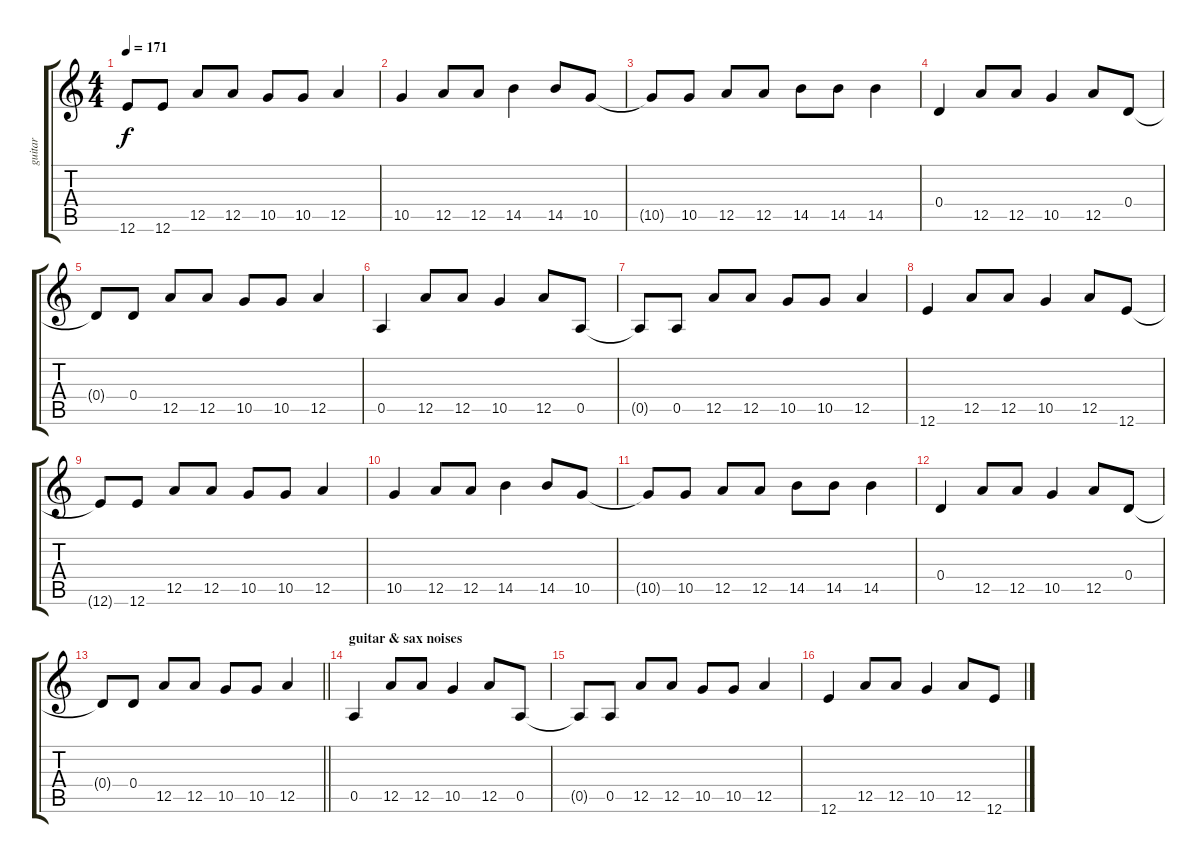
\track ("guitar " "guitar ") {instrument electricguitarjazz}
\staff {score tabs}
\tuning (E4 B3 G3 D3 A2 E2) {hide}
\ts (4 4)
\tempo 171
\clef g2
\ks c
12.6{t}.8{dy f} 12.6.8 12.5.8 12.5.8 10.5.8 10.5.8 12.5.4 |
10.5.4 12.5.8 12.5.8 14.5.4 14.5.8 10.5.8 |
10.5{t}.8 10.5.8 12.5.8 12.5.8 14.5.8 14.5.8 14.5.4 |
0.4.4 12.5.8 12.5.8 10.5.4 12.5.8 0.4.8 |
0.4{t}.8 0.4.8 12.5.8 12.5.8 10.5.8 10.5.8 12.5.4 |
0.5.4 12.5.8 12.5.8 10.5.4 12.5.8 0.5.8 |
0.5{t}.8 0.5.8 12.5.8 12.5.8 10.5.8 10.5.8 12.5.4 |
12.6.4 12.5.8 12.5.8 10.5.4 12.5.8 12.6.8 |
12.6{t}.8 12.6.8 12.5.8 12.5.8 10.5.8 10.5.8 12.5.4 |
10.5.4 12.5.8 12.5.8 14.5.4 14.5.8 10.5.8 |
10.5{t}.8 10.5.8 12.5.8 12.5.8 14.5.8 14.5.8 14.5.4 |
0.4.4 12.5.8 12.5.8 10.5.4 12.5.8 0.4.8 |
\barLineRight lightlight
0.4{t}.8 0.4.8 12.5.8 12.5.8 10.5.8 10.5.8 12.5.4 |
\section ("" "guitar & sax noises")
0.5.4 12.5.8 12.5.8 10.5.4 12.5.8 0.5.8 |
0.5{t}.8 0.5.8 12.5.8 12.5.8 10.5.8 10.5.8 12.5.4 |
12.6.4 12.5.8 12.5.8 10.5.4 12.5.8 12.6.8
